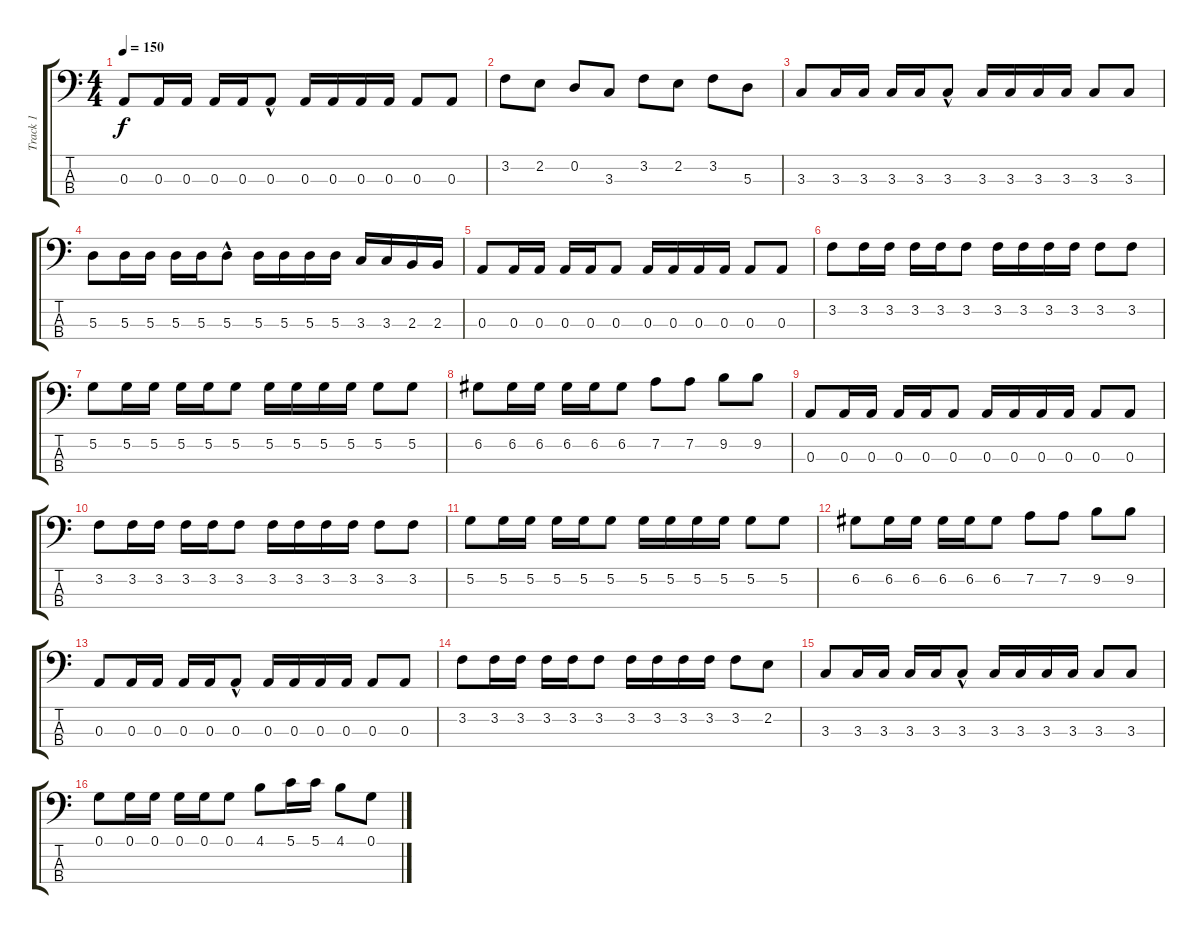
\track ("Track 1" "Track 1") {instrument electricbasspick}
\staff {score tabs}
\tuning (G2 D2 A1 E1) {hide}
\ts (4 4)
\tempo 150
\clef f4
\ks c
0.3.8{dy f} 0.3.16 0.3.16 0.3.16 0.3.16 0.3{hac}.8 0.3.16 0.3.16 0.3.16 0.3.16 0.3.8 0.3.8 |
3.2.8 2.2.8 0.2.8 3.3.8 3.2.8 2.2.8 3.2.8 5.3.8 |
3.3.8 3.3.16 3.3.16 3.3.16 3.3.16 3.3{hac}.8 3.3.16 3.3.16 3.3.16 3.3.16 3.3.8 3.3.8 |
5.3.8 5.3.16 5.3.16 5.3.16 5.3.16 5.3{hac}.8 5.3.16 5.3.16 5.3.16 5.3.16 3.3.16 3.3.16 2.3.16 2.3.16 |
0.3.8 0.3.16 0.3.16 0.3.16 0.3.16 0.3.8 0.3.16 0.3.16 0.3.16 0.3.16 0.3.8 0.3.8 |
3.2.8 3.2.16 3.2.16 3.2.16 3.2.16 3.2.8 3.2.16 3.2.16 3.2.16 3.2.16 3.2.8 3.2.8 |
5.2.8 5.2.16 5.2.16 5.2.16 5.2.16 5.2.8 5.2.16 5.2.16 5.2.16 5.2.16 5.2.8 5.2.8 |
6.2.8 6.2.16 6.2.16 6.2.16 6.2.16 6.2.8 7.2.8 7.2.8 9.2.8 9.2.8 |
0.3.8 0.3.16 0.3.16 0.3.16 0.3.16 0.3.8 0.3.16 0.3.16 0.3.16 0.3.16 0.3.8 0.3.8 |
3.2.8 3.2.16 3.2.16 3.2.16 3.2.16 3.2.8 3.2.16 3.2.16 3.2.16 3.2.16 3.2.8 3.2.8 |
5.2.8 5.2.16 5.2.16 5.2.16 5.2.16 5.2.8 5.2.16 5.2.16 5.2.16 5.2.16 5.2.8 5.2.8 |
6.2.8 6.2.16 6.2.16 6.2.16 6.2.16 6.2.8 7.2.8 7.2.8 9.2.8 9.2.8 |
0.3.8 0.3.16 0.3.16 0.3.16 0.3.16 0.3{hac}.8 0.3.16 0.3.16 0.3.16 0.3.16 0.3.8 0.3.8 |
3.2.8 3.2.16 3.2.16 3.2.16 3.2.16 3.2.8 3.2.16 3.2.16 3.2.16 3.2.16 3.2.8 2.2.8 |
3.3.8 3.3.16 3.3.16 3.3.16 3.3.16 3.3{hac}.8 3.3.16 3.3.16 3.3.16 3.3.16 3.3.8 3.3.8 |
0.1.8 0.1.16 0.1.16 0.1.16 0.1.16 0.1.8 4.1.8 5.1.16 5.1.16 4.1.8 0.1.8
